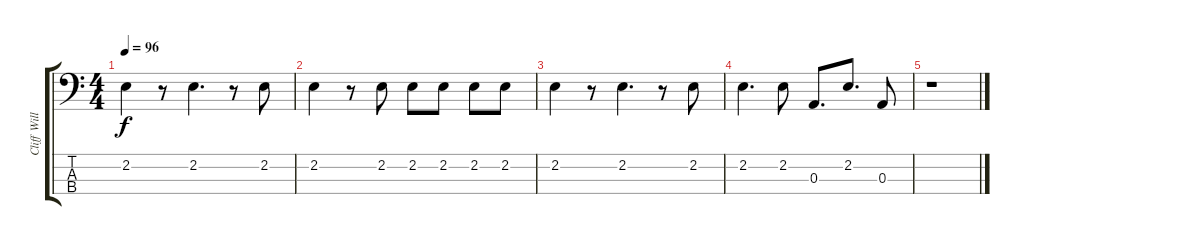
\track ("Cliff Williams" "Cliff Will") {instrument electricbassfinger}
\staff {score tabs}
\tuning (G2 D2 A1 E1) {hide}
\ts (4 4)
\tempo 96
\clef f4
\ks c
2.2.4{dy f} r.8 2.2.4{d} r.8 2.2.8 |
2.2.4 r.8 2.2.8 2.2.8 2.2.8 2.2.8 2.2.8 |
2.2.4 r.8 2.2.4{d} r.8 2.2.8 |
2.2.4{d} 2.2.8 0.3.8{d} 2.2.8{d} 0.3.8 |
r.1
